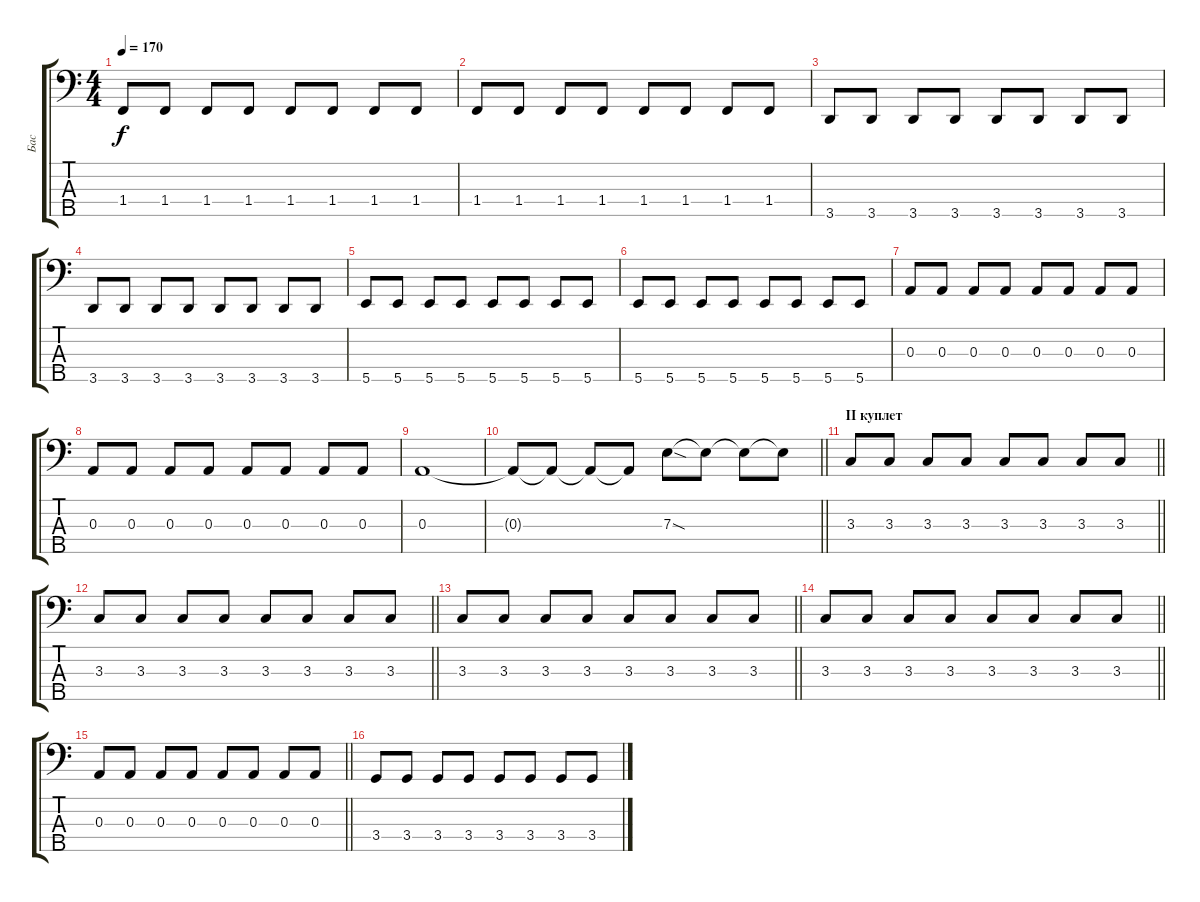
\track ("Бас" "Бас") {instrument electricbassfinger}
\staff {score tabs}
\tuning (G2 D2 A1 E1 B0) {hide}
\ts (4 4)
\tempo 170
\clef f4
\ks c
1.4.8{dy f} 1.4.8 1.4.8 1.4.8 1.4.8 1.4.8 1.4.8 1.4.8 |
1.4.8 1.4.8 1.4.8 1.4.8 1.4.8 1.4.8 1.4.8 1.4.8 |
3.5.8 3.5.8 3.5.8 3.5.8 3.5.8 3.5.8 3.5.8 3.5.8 |
3.5.8 3.5.8 3.5.8 3.5.8 3.5.8 3.5.8 3.5.8 3.5.8 |
5.5.8 5.5.8 5.5.8 5.5.8 5.5.8 5.5.8 5.5.8 5.5.8 |
5.5.8 5.5.8 5.5.8 5.5.8 5.5.8 5.5.8 5.5.8 5.5.8 |
0.3.8 0.3.8 0.3.8 0.3.8 0.3.8 0.3.8 0.3.8 0.3.8 |
0.3.8 0.3.8 0.3.8 0.3.8 0.3.8 0.3.8 0.3.8 0.3.8 |
0.3.1 |
\barLineRight lightlight
0.3{t}.8 0.3{t}.8 0.3{t}.8 0.3{t}.8 7.3{sod}.8 7.3{t}.8 7.3{t}.8 7.3{t}.8 |
\section ("" "II куплет")
\barLineRight lightlight
3.3.8 3.3.8 3.3.8 3.3.8 3.3.8 3.3.8 3.3.8 3.3.8 |
\barLineRight lightlight
3.3.8 3.3.8 3.3.8 3.3.8 3.3.8 3.3.8 3.3.8 3.3.8 |
\barLineRight lightlight
3.3.8 3.3.8 3.3.8 3.3.8 3.3.8 3.3.8 3.3.8 3.3.8 |
\barLineRight lightlight
3.3.8 3.3.8 3.3.8 3.3.8 3.3.8 3.3.8 3.3.8 3.3.8 |
\barLineRight lightlight
0.3.8 0.3.8 0.3.8 0.3.8 0.3.8 0.3.8 0.3.8 0.3.8 |
3.4.8 3.4.8 3.4.8 3.4.8 3.4.8 3.4.8 3.4.8 3.4.8
